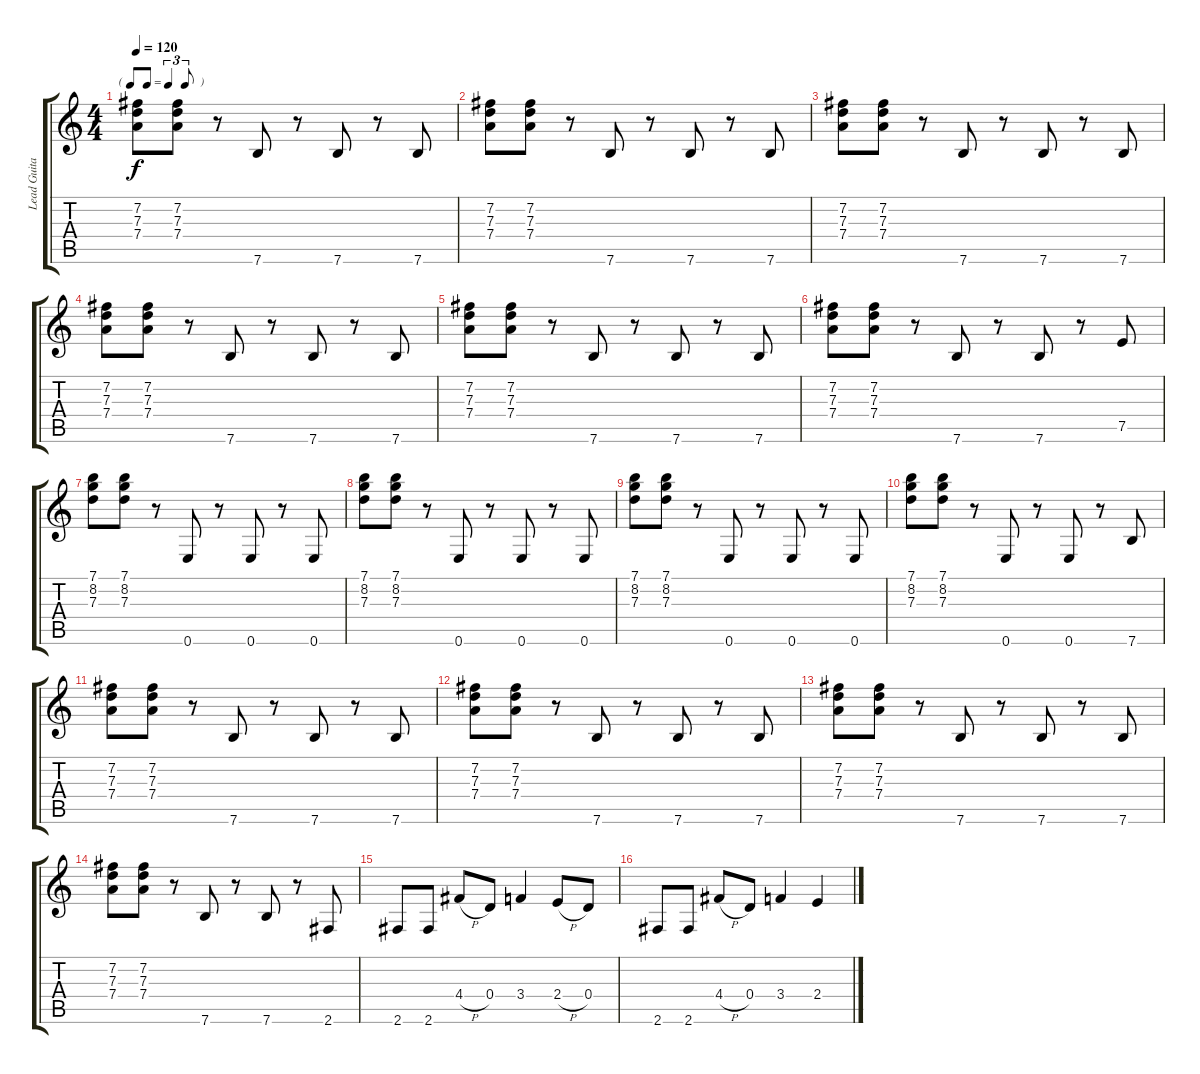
\track ("Lead Guitar (Gilmour)" "Lead Guita") {instrument electricguitarclean}
\staff {score tabs}
\tuning (E4 B3 G3 D3 A2 E2) {hide}
\ts (4 4)
\tf triplet8th
\tempo 120
\clef g2
\ks c
(7.2 7.3 7.4).8{dy f} (7.2 7.3 7.4).8 r.8 7.6.8 r.8 7.6.8 r.8 7.6.8 |
(7.2 7.3 7.4).8 (7.2 7.3 7.4).8 r.8 7.6.8 r.8 7.6.8 r.8 7.6.8 |
(7.2 7.3 7.4).8 (7.2 7.3 7.4).8 r.8 7.6.8 r.8 7.6.8 r.8 7.6.8 |
(7.2 7.3 7.4).8 (7.2 7.3 7.4).8 r.8 7.6.8 r.8 7.6.8 r.8 7.6.8 |
(7.2 7.3 7.4).8 (7.2 7.3 7.4).8 r.8 7.6.8 r.8 7.6.8 r.8 7.6.8 |
(7.2 7.3 7.4).8 (7.2 7.3 7.4).8 r.8 7.6.8 r.8 7.6.8 r.8 7.5.8 |
(7.1 8.2 7.3).8 (7.1 8.2 7.3).8 r.8 0.6.8 r.8 0.6.8 r.8 0.6.8 |
(7.1 8.2 7.3).8 (7.1 8.2 7.3).8 r.8 0.6.8 r.8 0.6.8 r.8 0.6.8 |
(7.1 8.2 7.3).8 (7.1 8.2 7.3).8 r.8 0.6.8 r.8 0.6.8 r.8 0.6.8 |
(7.1 8.2 7.3).8 (7.1 8.2 7.3).8 r.8 0.6.8 r.8 0.6.8 r.8 7.6.8 |
(7.2 7.3 7.4).8 (7.2 7.3 7.4).8 r.8 7.6.8 r.8 7.6.8 r.8 7.6.8 |
(7.2 7.3 7.4).8 (7.2 7.3 7.4).8 r.8 7.6.8 r.8 7.6.8 r.8 7.6.8 |
(7.2 7.3 7.4).8 (7.2 7.3 7.4).8 r.8 7.6.8 r.8 7.6.8 r.8 7.6.8 |
(7.2 7.3 7.4).8 (7.2 7.3 7.4).8 r.8 7.6.8 r.8 7.6.8 r.8 2.6.8 |
2.6.8 2.6.8 4.4{h}.8 0.4.8 3.4.4 2.4{h}.8 0.4.8 |
2.6.8 2.6.8 4.4{h}.8 0.4.8 3.4.4 2.4.4
